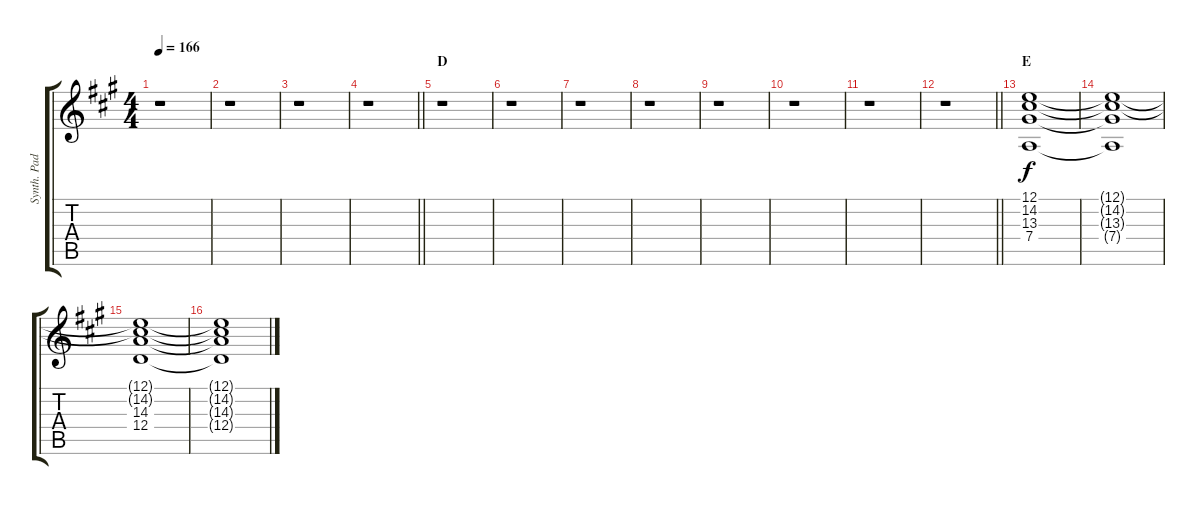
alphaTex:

\track ("Synth. Pad" "Synth. Pad") {instrument pad2warm}
\staff {score tabs}
\tuning (E4 B3 G3 D3 A2 E2) {hide}
\ts (4 4)
\tempo 166
\clef g2
\ks a
r.1{dy f} |
r.1 |
r.1 |
\barLineRight lightlight
r.1 |
\section ("" "D")
r.1 |
r.1 |
r.1 |
r.1 |
r.1 |
r.1 |
r.1 |
\barLineRight lightlight
r.1 |
\section ("" "E")
(12.1 14.2 13.3 7.4).1 |
(12.1{t} 14.2{t} 13.3{t} 7.4{t}).1 |
(12.1{t} 14.2{t} 14.3 12.4).1 |
(12.1{t} 14.2{t} 14.3{t} 12.4{t}).1
